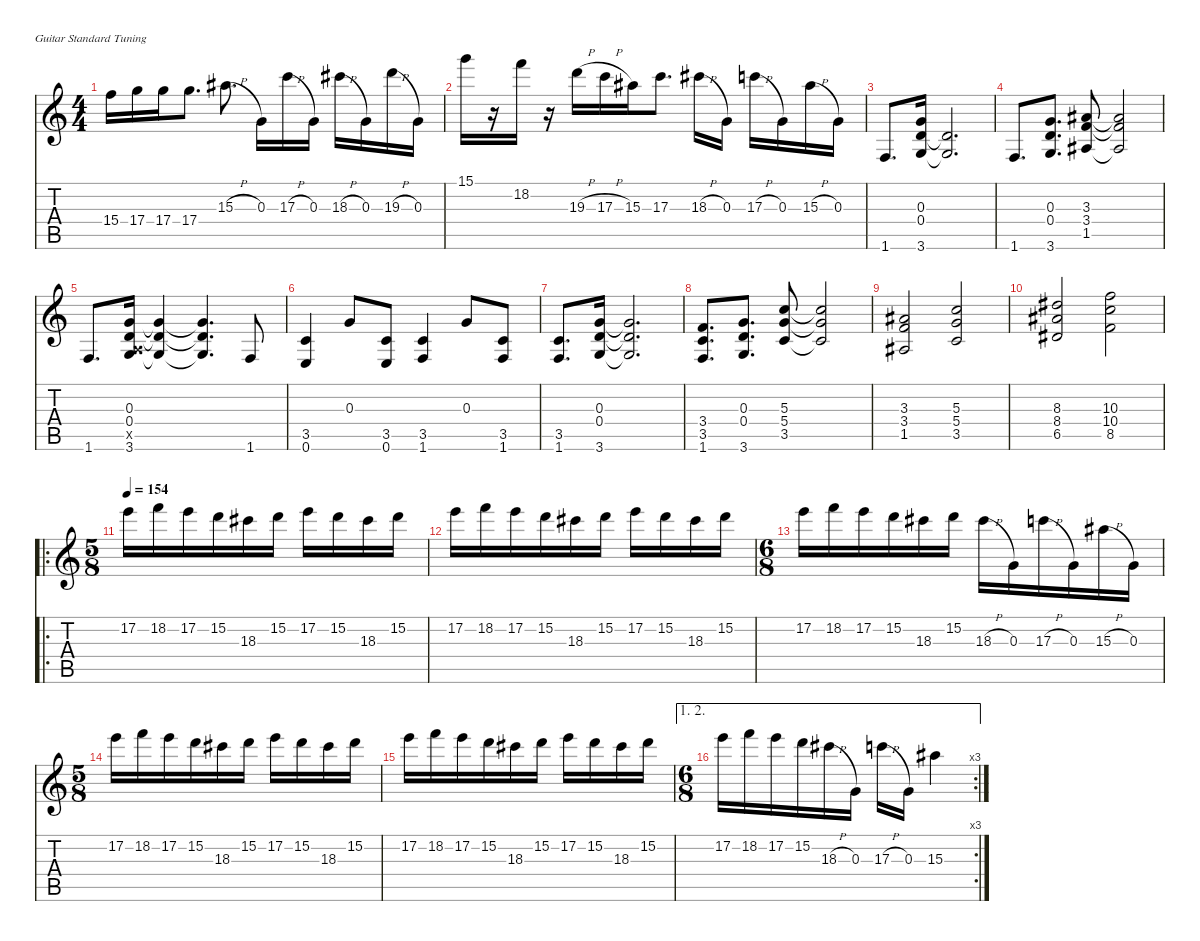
\defaultSystemsLayout 4
\hideDynamics
\bracketExtendMode nobrackets
\singleTrackTrackNamePolicy hidden
\multiTrackTrackNamePolicy hidden
\firstSystemTrackNameMode fullname
\otherSystemsTrackNameOrientation horizontal
\track ("Guitar 1" "dist.guit.") {defaultSystemsLayout 4 mute instrument distortionguitar}
\staff {score tabs}
\tuning (E4 B3 G3 D3 A2 E2)
\ts (4 4)
\tempo (145 hide)
\clef g2
\ks c
15.4.16{dy f beam Down} 17.4.16{beam Down} 17.4.16{beam Down} 17.4.8{d beam Down} 15.3{h acc #}.8{d beam Down} 0.3.16{beam Down} 17.3{h}.16{beam Down} 0.3.16{beam Down} 18.3{h acc #}.16{beam Down} 0.3.16{beam Down} 19.3{h}.16{beam Down} 0.3.16{beam Down} |
15.1.16{beam Down} r.16{beam Down} 18.2.16{beam Down} r.16{beam Down} 19.3{h}.16{beam Down} 17.3{h}.16{beam Down} 15.3{acc #}.16{beam Down} 17.3.8{d beam Down} 18.3{h acc #}.16{beam Down} 0.3.16{beam Down} 17.3{h}.16{beam Down} 0.3.16{beam Down} 15.3{h acc #}.16{beam Down} 0.3.16{beam Down} |
1.6.8{d beam Up} (0.3 0.4 3.6).16{beam Up} (0.4{t} 3.6{t}).2{d beam Up} |
1.6.8{d beam Up} (0.3 0.4 3.6).8{d beam Up} (3.3{acc #} 3.4 1.5{acc #}).8{beam Up} (3.3{t acc #} 3.4{t} 1.5{t acc #}).2{beam Up} |
1.6.8{d beam Up} (0.3 0.4 0.5{x} 3.6).16{beam Up} (0.3{t} 0.4{t} 3.6{t}).4{beam Up} (0.3{t} 0.4{t} 3.6{t}).4{d beam Up} 1.6.8{beam Up} |
(3.5 0.6).4{beam Up} 0.3.8{beam Up} (3.5 0.6).8{beam Up} (3.5 1.6).4{beam Up} 0.3.8{beam Up} (3.5 1.6).8{beam Up} |
(3.5 1.6).8{d beam Up} (0.3 0.4 3.6).16{beam Up} (0.3{t} 0.4{t} 3.6{t}).2{d beam Up} |
(3.4 3.5 1.6).8{d beam Up} (0.3 0.4 3.6).8{d beam Up} (5.3 5.4 3.5).8{beam Up} (5.3{t} 5.4{t} 3.5{t}).2{beam Up} |
(3.3{acc #} 3.4 1.5{acc #}).2{beam Up} (5.3 5.4 3.5).2{beam Up} |
(8.3{acc #} 8.4{acc #} 6.5{acc #}).2{beam Up} (10.3 10.4 8.5).2{beam Down} |
\ro
\ts (5 8)
\beaming (8 3 2)
\tempo 154
17.2.16{beam Down} 18.2.16{beam Down} 17.2.16{beam Down} 15.2.16{beam Down} 18.3{acc #}.16{beam Down} 15.2.16{beam Down} 17.2.16{beam Down} 15.2.16{beam Down} 18.3{acc #}.16{beam Down} 15.2.16{beam Down} |
17.2.16{beam Down} 18.2.16{beam Down} 17.2.16{beam Down} 15.2.16{beam Down} 18.3{acc #}.16{beam Down} 15.2.16{beam Down} 17.2.16{beam Down} 15.2.16{beam Down} 18.3{acc #}.16{beam Down} 15.2.16{beam Down} |
\ts (6 8)
\beaming (8 3 3)
17.2.16{beam Down} 18.2.16{beam Down} 17.2.16{beam Down} 15.2.16{beam Down} 18.3{acc #}.16{beam Down} 15.2.16{beam Down} 18.3{h acc #}.16{beam Down} 0.3.16{beam Down} 17.3{h}.16{beam Down} 0.3.16{beam Down} 15.3{h acc #}.16{beam Down} 0.3.16{beam Down} |
\ts (5 8)
\beaming (8 3 3)
17.2.16{beam Down} 18.2.16{beam Down} 17.2.16{beam Down} 15.2.16{beam Down} 18.3{acc #}.16{beam Down} 15.2.16{beam Down} 17.2.16{beam Down} 15.2.16{beam Down} 18.3{acc #}.16{beam Down} 15.2.16{beam Down} |
17.2.16{beam Down} 18.2.16{beam Down} 17.2.16{beam Down} 15.2.16{beam Down} 18.3{acc #}.16{beam Down} 15.2.16{beam Down} 17.2.16{beam Down} 15.2.16{beam Down} 18.3{acc #}.16{beam Down} 15.2.16{beam Down} |
\ae (1 2)
\rc 3
\ts (6 8)
\beaming (8 3 3)
17.2.16{beam Down} 18.2.16{beam Down} 17.2.16{beam Down} 15.2.16{beam Down} 18.3{h acc #}.16{beam Down} 0.3.16{beam Down} 17.3{h}.16{beam Down} 0.3.16{beam Down} 15.3{acc #}.4{beam Down}
